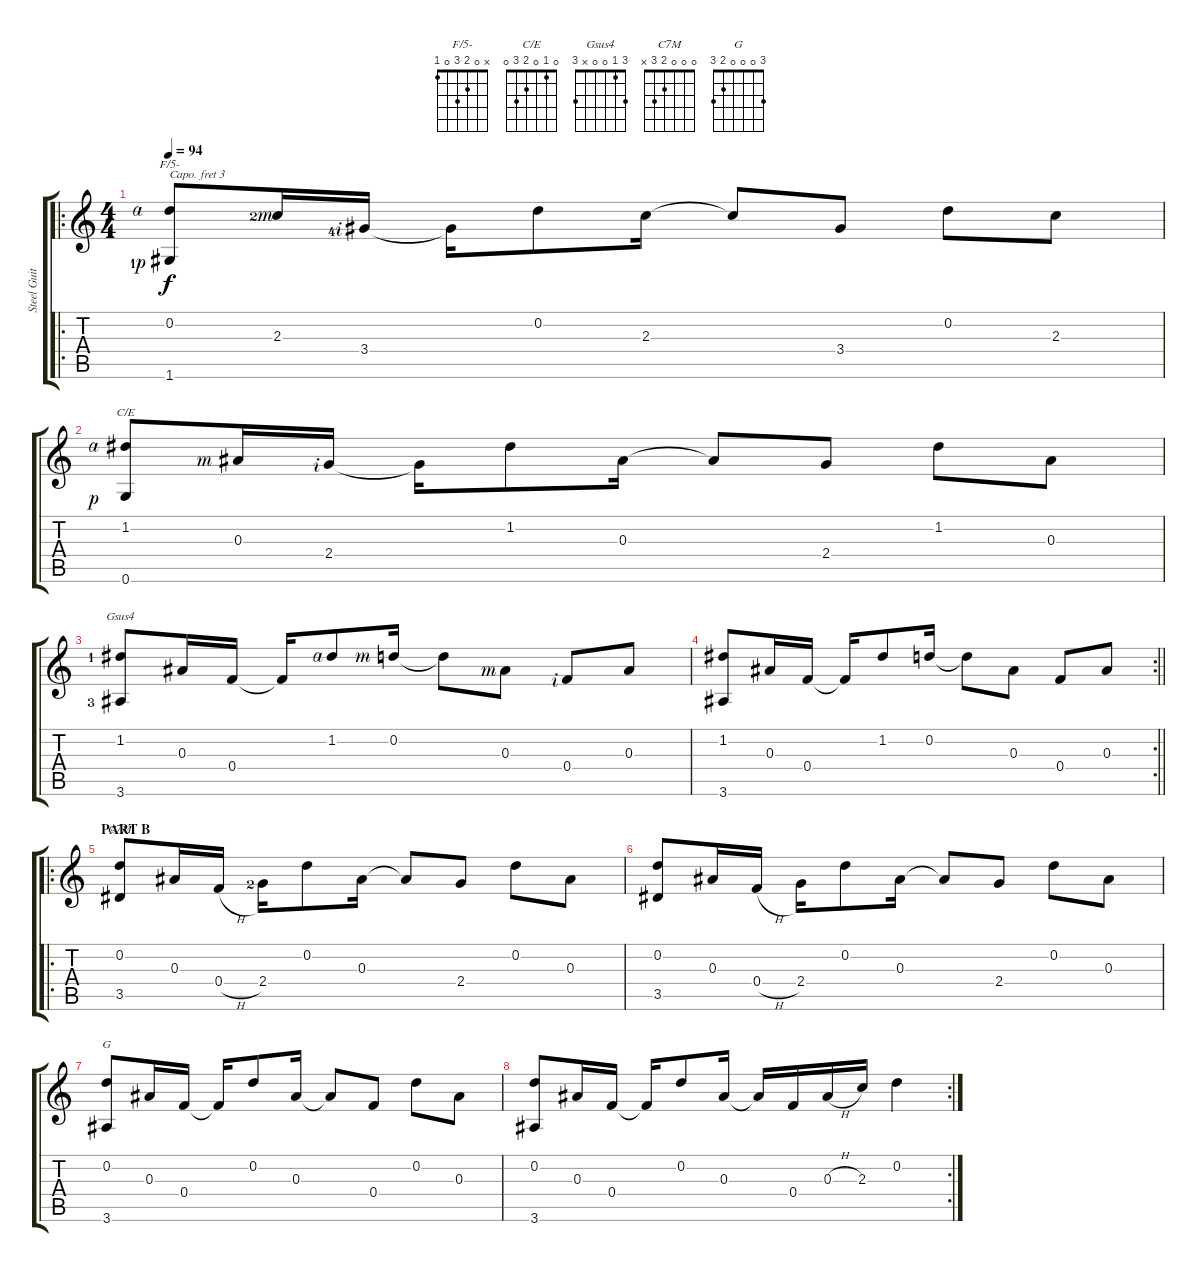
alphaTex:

\track ("Steel Guitar" "Steel Guit") {instrument acousticguitarsteel}
\staff {score tabs}
\capo 3
\tuning (E4 B3 G3 D3 A2 E2) {hide}
\chord ("F/5-" x 0 2 3 0 1)
\chord ("C/E" 0 1 0 2 3 0)
\chord ("Gsus4" 3 1 0 0 x 3)
\chord ("C7M" 0 0 0 2 3 x)
\chord ("G" 3 0 0 0 2 3)
\ro
\ts (4 4)
\tempo 94
\clef g2
\ks c
(0.2{rf 4} 1.6{lf 2 rf 1}).8{ch "F/5-" dy f} 2.3{lf 3 rf 3}.16 3.4{lf 5 rf 2}.16 3.4{t}.16 0.2.8 2.3.16 2.3{t}.8 3.4.8 0.2.8 2.3.8 |
(1.2{rf 4} 0.6{rf 1}).8{ch "C/E"} 0.3{rf 3}.16 2.4{rf 2}.16 2.4{t}.16 1.2.8 0.3.16 0.3{t}.8 2.4.8 1.2.8 0.3.8 |
(1.2{lf 2} 3.6{lf 4}).8{ch "Gsus4"} 0.3.16 0.4.16 0.4{t}.16 1.2{rf 4}.8 0.2{rf 3}.16 0.2{t}.8 0.3{rf 3}.8 0.4{rf 2}.8 0.3.8 |
\rc 2
\barLineRight lightlight
(1.2 3.6).8 0.3.16 0.4.16 0.4{t}.16 1.2.8 0.2.16 0.2{t}.8 0.3.8 0.4.8 0.3.8 |
\ro
\section ("" "PART B")
(0.2 3.5).8{ch "C7M"} 0.3.16 0.4{h}.16 2.4{lf 3}.16 0.2.8 0.3.16 0.3{t}.8 2.4.8 0.2.8 0.3.8 |
(0.2 3.5).8 0.3.16 0.4{h}.16 2.4.16 0.2.8 0.3.16 0.3{t}.8 2.4.8 0.2.8 0.3.8 |
(0.2 3.6).8{ch "G"} 0.3.16 0.4.16 0.4{t}.16 0.2.8 0.3.16 0.3{t}.8 0.4.8 0.2.8 0.3.8 |
\rc 2
(0.2 3.6).8 0.3.16 0.4.16 0.4{t}.16 0.2.8 0.3.16 0.3{t}.16 0.4.16 0.3{h}.16 2.3.16 0.2.4
